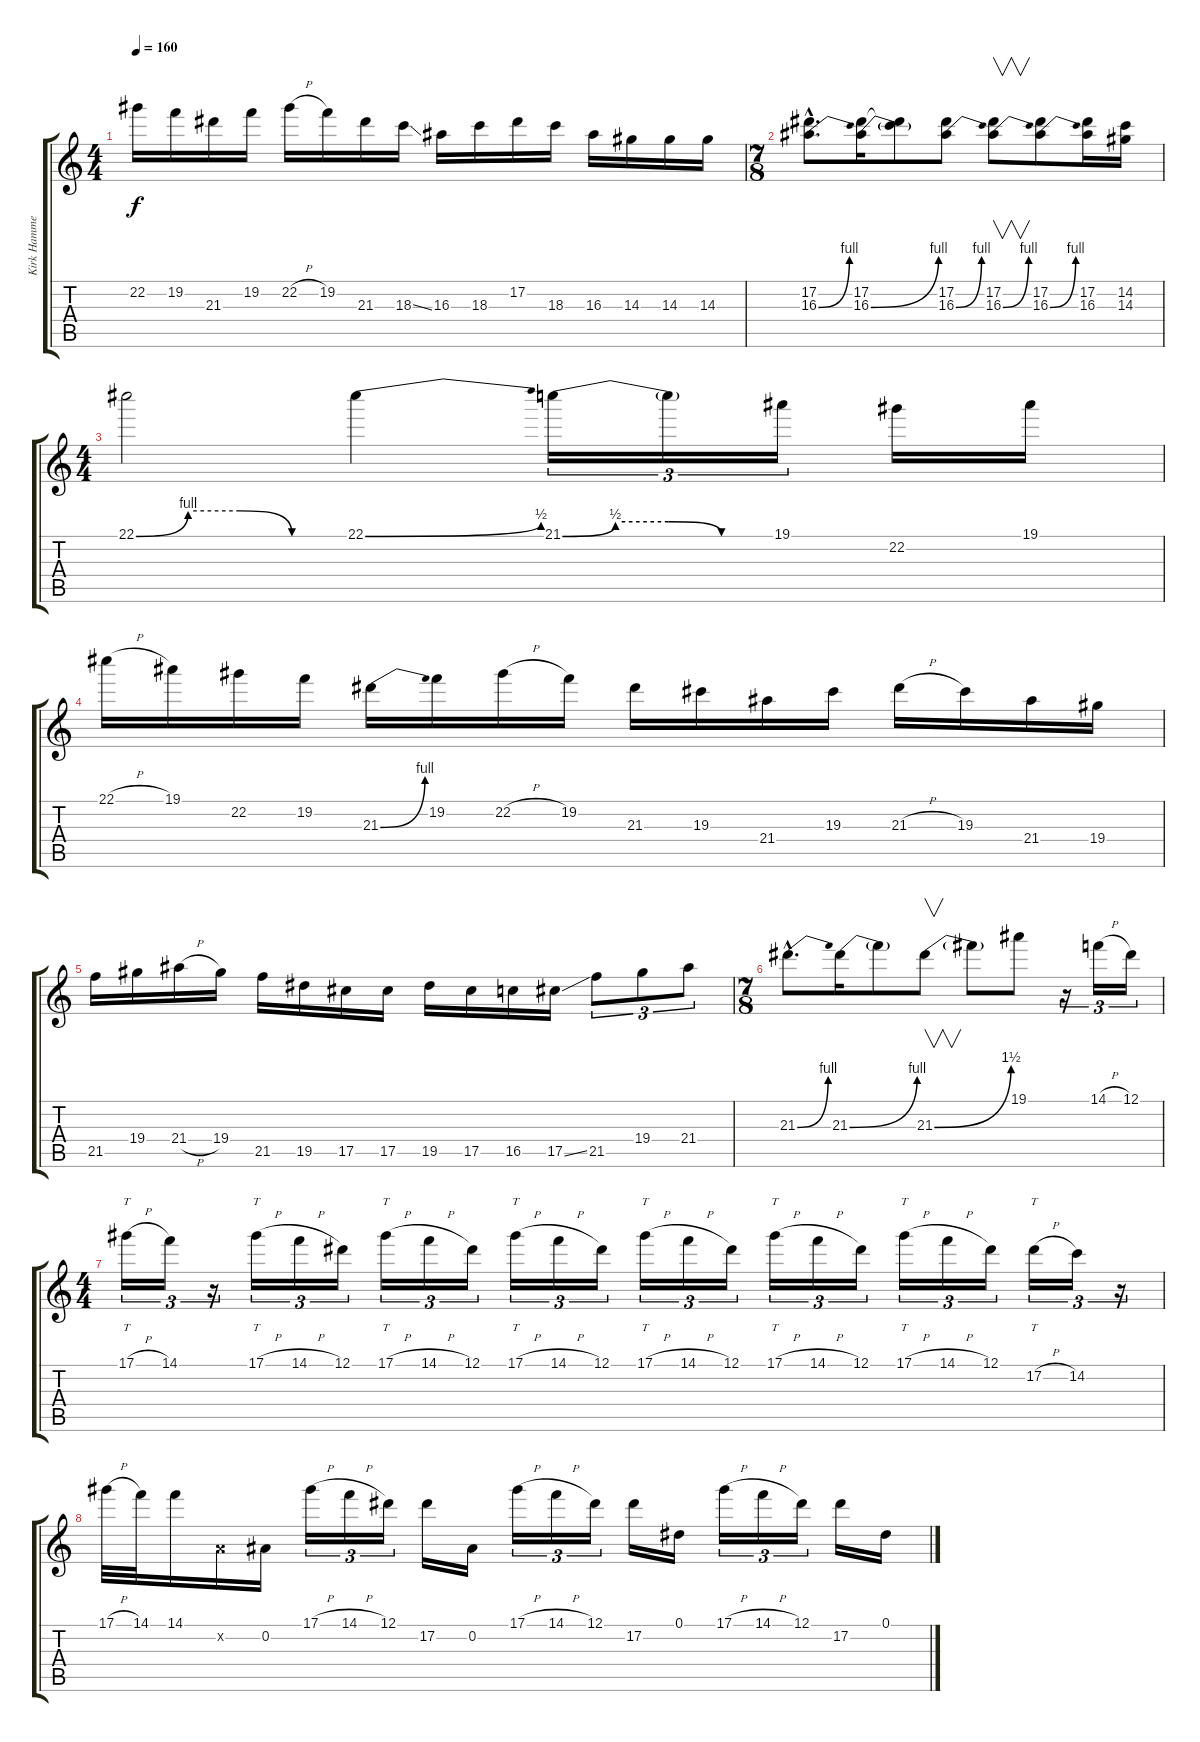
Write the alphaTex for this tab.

\track ("Kirk Hammett (Distortion Guitar)" "Kirk Hamme") {instrument overdrivenguitar}
\staff {score tabs}
\tuning (Eb4 Bb3 Gb3 Db3 Ab2 Eb2) {hide}
\ts (4 4)
\tempo 160
\clef g2
\ks c
22.2.16{dy f} 19.2.16 21.3.16 19.2.16 22.2{h}.16 19.2.16 21.3.16 18.3{ss}.16 16.3.16 18.3.16 17.2.16 18.3.16 16.3.16 14.3.16 14.3.16 14.3.16 |
\ts (7 8)
(17.2{hac} 16.3{be (bend 0 0 60 4) hac}).8{d} (17.2 16.3{be (bend 0 0 60 4)}).16 (17.2{t} 16.3{t}).8 (17.2 16.3{be (bend 0 0 60 4)}).8 (17.2 16.3{be (bend 0 0 60 4)}).8{v} (17.2 16.3{be (bend 0 0 60 4)}).8 (17.2 16.3).16 (14.2 14.3).16 |
\ts (4 4)
22.1{be (custom 0 0 15 4 30 4 45 0 60 0)}.2 22.1{be (bend 0 0 60 2)}.4 21.1{be (custom 0 0 15 2 30 2 45 0 60 0)}.16{tu (3 2)} 21.1{t}.16{tu (3 2)} 19.1.16{tu (3 2)} 22.2.16 19.1.16 |
22.1{h}.16 19.1.16 22.2.16 19.2.16 21.3{be (bend 0 0 60 4)}.16 19.2.16 22.2{h}.16 19.2.16 21.3.16 19.3.16 21.4.16 19.3.16 21.3{h}.16 19.3.16 21.4.16 19.4.16 |
21.5.16 19.4.16 21.4{h}.16 19.4.16 21.5.16 19.5.16 17.5.16 17.5.16 19.5.16 17.5.16 16.5.16 17.5{ss}.16 21.5.8{tu (3 2)} 19.4.8{tu (3 2)} 21.4.8{tu (3 2)} |
\ts (7 8)
21.3{be (bend 0 0 60 4) hac}.8{d} 21.3{be (bend 0 0 60 4)}.16 21.3{t}.8 21.3{be (bend 0 0 60 6)}.8{v} 21.3{t}.8 19.1.8 r.16{tu (3 2)} 14.1{h}.16{tu (3 2)} 12.1.16{tu (3 2)} |
\ts (4 4)
17.1{h}.16{tt tu (3 2)} 14.1.16{tu (3 2)} r.16{tu (3 2)} 17.1{h}.16{tt tu (3 2)} 14.1{h}.16{tu (3 2)} 12.1.16{tu (3 2)} 17.1{h}.16{tt tu (3 2)} 14.1{h}.16{tu (3 2)} 12.1.16{tu (3 2)} 17.1{h}.16{tt tu (3 2)} 14.1{h}.16{tu (3 2)} 12.1.16{tu (3 2)} 17.1{h}.16{tt tu (3 2)} 14.1{h}.16{tu (3 2)} 12.1.16{tu (3 2)} 17.1{h}.16{tt tu (3 2)} 14.1{h}.16{tu (3 2)} 12.1.16{tu (3 2)} 17.1{h}.16{tt tu (3 2)} 14.1{h}.16{tu (3 2)} 12.1.16{tu (3 2)} 17.2{h}.16{tt tu (3 2)} 14.2.16{tu (3 2)} r.16{tu (3 2)} |
17.1{h}.32 14.1.32 14.1.16 -1.2{x}.16 0.2.16 17.1{h}.16{tu (3 2)} 14.1{h}.16{tu (3 2)} 12.1.16{tu (3 2)} 17.2.16 0.2.16 17.1{h}.16{tu (3 2)} 14.1{h}.16{tu (3 2)} 12.1.16{tu (3 2)} 17.2.16 0.1.16 17.1{h}.16{tu (3 2)} 14.1{h}.16{tu (3 2)} 12.1.16{tu (3 2)} 17.2.16 0.1.16
